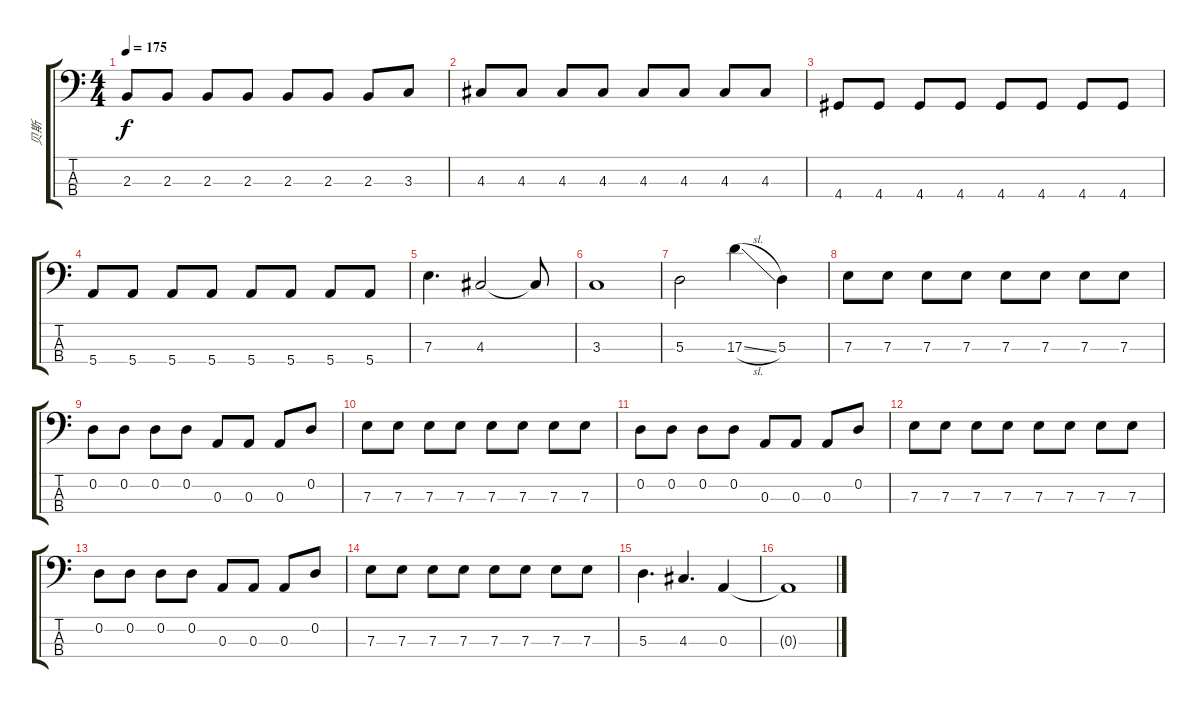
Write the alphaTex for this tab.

\track ("贝斯" "贝斯") {instrument electricbassfinger}
\staff {score tabs}
\tuning (G2 D2 A1 E1) {hide}
\ts (4 4)
\tempo 175
\clef f4
\ks c
2.3.8{dy f} 2.3.8 2.3.8 2.3.8 2.3.8 2.3.8 2.3.8 3.3.8 |
4.3.8 4.3.8 4.3.8 4.3.8 4.3.8 4.3.8 4.3.8 4.3.8 |
4.4.8 4.4.8{txt ""} 4.4.8 4.4.8 4.4.8 4.4.8 4.4.8 4.4.8 |
5.4.8 5.4.8 5.4.8 5.4.8 5.4.8 5.4.8 5.4.8 5.4.8 |
7.3.4{d} 4.3.2 4.3{t}.8 |
3.3.1 |
5.3.2 17.3{sl}.4 5.3.4 |
7.3.8 7.3.8 7.3.8 7.3.8 7.3.8 7.3.8 7.3.8 7.3.8 |
0.2.8 0.2.8 0.2.8 0.2.8 0.3.8 0.3.8 0.3.8 0.2.8 |
7.3.8 7.3.8 7.3.8 7.3.8 7.3.8 7.3.8 7.3.8 7.3.8 |
0.2.8 0.2.8 0.2.8 0.2.8 0.3.8 0.3.8 0.3.8 0.2.8 |
7.3.8 7.3.8 7.3.8 7.3.8 7.3.8 7.3.8 7.3.8 7.3.8 |
0.2.8 0.2.8 0.2.8 0.2.8 0.3.8 0.3.8 0.3.8 0.2.8 |
7.3.8 7.3.8 7.3.8 7.3.8 7.3.8 7.3.8 7.3.8 7.3.8 |
5.3.4{d} 4.3.4{d} 0.3.4 |
0.3{t}.1
